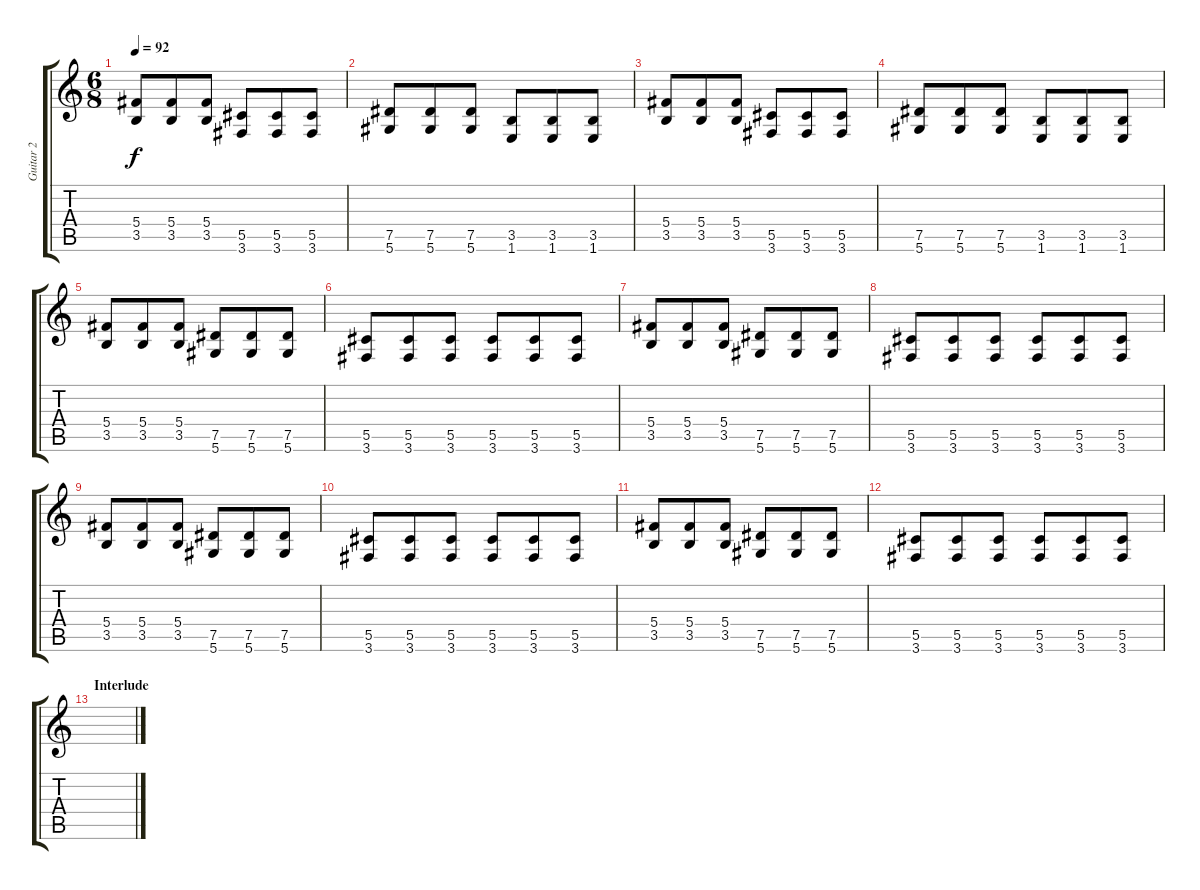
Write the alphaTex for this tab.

\track ("Guitar 2" "Guitar 2") {instrument overdrivenguitar}
\staff {score tabs}
\tuning (Eb4 Bb3 Gb3 Db3 Ab2 Eb2) {hide}
\ts (6 8)
\tempo 92
\clef g2
\ks c
(5.4 3.5).8{dy f} (5.4 3.5).8 (5.4 3.5).8 (5.5 3.6).8 (5.5 3.6).8 (5.5 3.6).8 |
(7.5 5.6).8 (7.5 5.6).8 (7.5 5.6).8 (3.5 1.6).8 (3.5 1.6).8 (3.5 1.6).8 |
(5.4 3.5).8 (5.4 3.5).8 (5.4 3.5).8 (5.5 3.6).8 (5.5 3.6).8 (5.5 3.6).8 |
(7.5 5.6).8 (7.5 5.6).8 (7.5 5.6).8 (3.5 1.6).8 (3.5 1.6).8 (3.5 1.6).8 |
(5.4 3.5).8 (5.4 3.5).8 (5.4 3.5).8 (7.5 5.6).8 (7.5 5.6).8 (7.5 5.6).8 |
(5.5 3.6).8 (5.5 3.6).8 (5.5 3.6).8 (5.5 3.6).8 (5.5 3.6).8 (5.5 3.6).8 |
(5.4 3.5).8 (5.4 3.5).8 (5.4 3.5).8 (7.5 5.6).8 (7.5 5.6).8 (7.5 5.6).8 |
(5.5 3.6).8 (5.5 3.6).8 (5.5 3.6).8 (5.5 3.6).8 (5.5 3.6).8 (5.5 3.6).8 |
(5.4 3.5).8 (5.4 3.5).8 (5.4 3.5).8 (7.5 5.6).8 (7.5 5.6).8 (7.5 5.6).8 |
(5.5 3.6).8 (5.5 3.6).8 (5.5 3.6).8 (5.5 3.6).8 (5.5 3.6).8 (5.5 3.6).8 |
(5.4 3.5).8 (5.4 3.5).8 (5.4 3.5).8 (7.5 5.6).8 (7.5 5.6).8 (7.5 5.6).8 |
(5.5 3.6).8 (5.5 3.6).8 (5.5 3.6).8 (5.5 3.6).8 (5.5 3.6).8 (5.5 3.6).8 |
\section ("" "Interlude")
